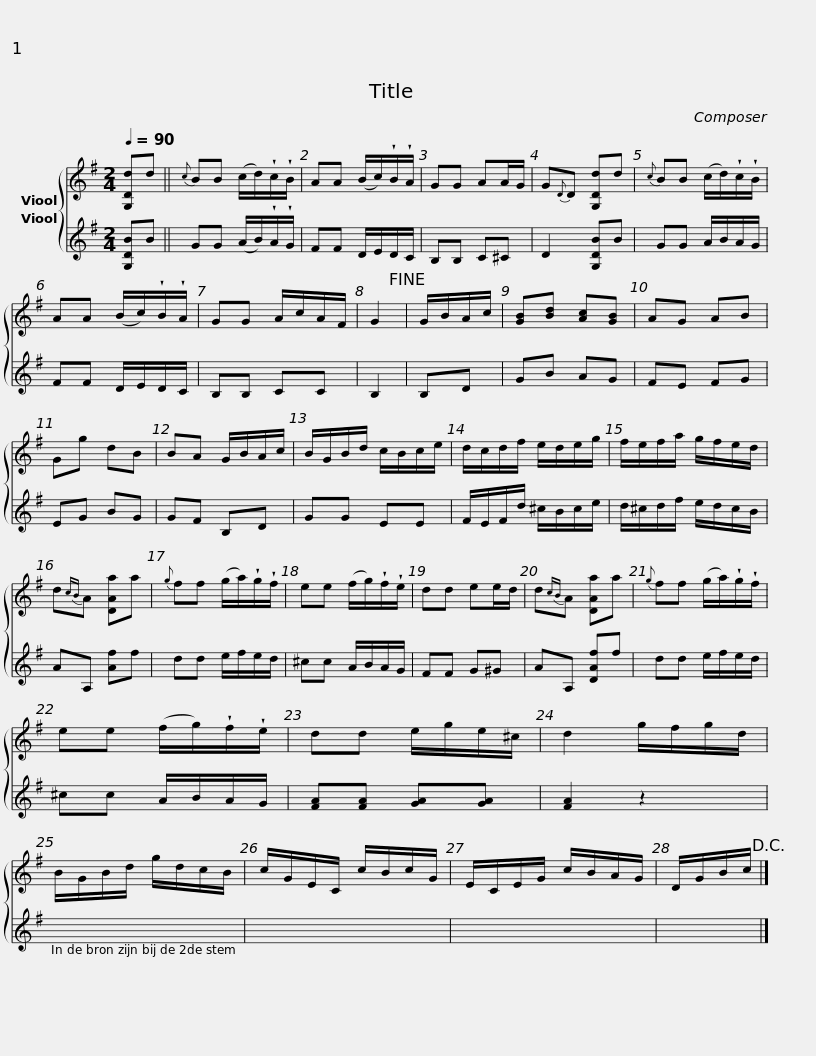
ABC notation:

X:1
%%score { 1 2 }
L:1/8
Q:1/4=90
M:2/4
I:linebreak $
K:G
V:1 treble
V:2 treble
V:1
 [G,Dd]d ||{c} BB (c/d/)!wedge!c/!wedge!B/ | AA (B/c/)!wedge!B/!wedge!A/ | GG AA/G/ | G{D}D [G,Dd]d |$ %5
{c} BB (c/d/)!wedge!c/!wedge!B/ | AA (B/c/)!wedge!B/!wedge!A/ | GG A/c/A/F/ | G2!fine! | G/B/A/c/ |$ %10
 [GB][Bd] [Ac][GB] | AG AB | Gg dB | BA G/B/A/c/ |$ B/G/B/d/ c/B/c/e/ | %15
 d/c/d/f/ e/d/e/g/ | f/e/f/a/ g/f/e/d/ | d{cB}A [DAa]a |${g} ff (g/a/)!wedge!g/!wedge!f/ | ee (f/g/)!wedge!f/!wedge!e/ | %20
 dd ee/d/ | d{cB}A [DAa]a |${g} ff (g/a/)!wedge!g/!wedge!f/ | ee (f/g/)!wedge!f/!wedge!e/ | dd e/g/e/^c/ | %25
 d2 g/f/g/d/ |$ B/G/B/d/ g/d/c/B/ | c/G/E/C/ c/B/c/G/ | E/C/E/G/ c/B/A/G/ | D/G/B/c/!D.C.! |] %30
V:2
 [G,DB]B || GG (A/B/)!wedge!A/!wedge!G/ | FF D/E/D/C/ | B,B, C^C | D2 [G,DB]B |$ %5
 GG A/B/A/G/ | FF D/E/D/C/ | B,B, CC | B,2 | B,D |$ %10
 GB AG | FE FG | EG BG | GF B,D |$ GG EE | %15
 F/E/F/d/ ^c/B/c/e/ | d/^c/d/f/ e/d/c/B/ | AA, [Af]f |$ dd e/f/e/d/ | ^cc A/B/A/G/ | %20
 FF G^G | AA, [DAf]f |$ dd e/f/e/d/ | ^cc A/B/A/G/ | [FA][FA] [GA][GA] | %25
 [FA]2 z2 |$ x4 | x4 | x4 | x2 |] %30
